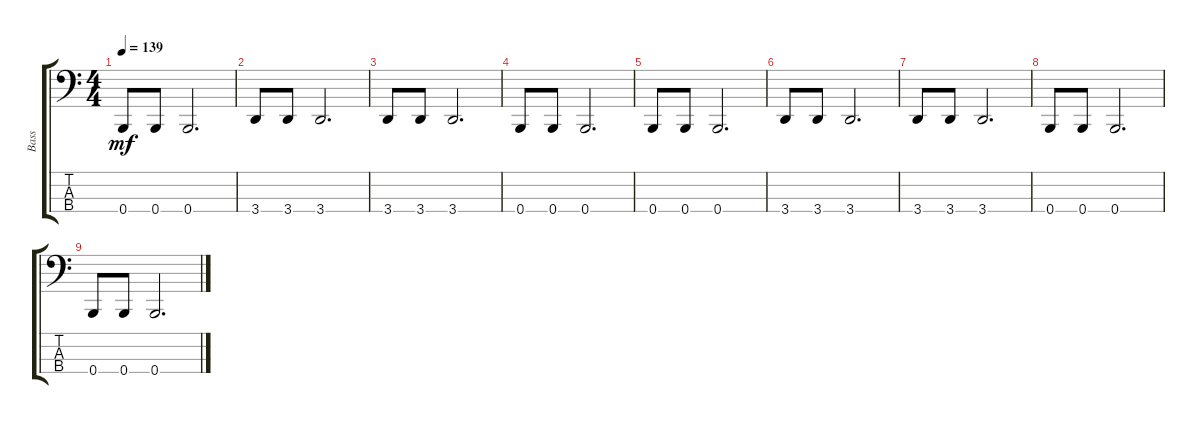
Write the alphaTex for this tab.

\track ("Bass" "Bass") {instrument electricbassfinger}
\staff {score tabs}
\tuning (E2 B1 Gb1 B0) {hide}
\ts (4 4)
\tempo 139
\clef f4
\ks c
0.4.8{dy mf} 0.4.8 0.4.2{d} |
3.4.8{volume 6} 3.4.8 3.4.2{d} |
3.4.8 3.4.8 3.4.2{d} |
0.4.8 0.4.8 0.4.2{d} |
0.4.8 0.4.8 0.4.2{d} |
3.4.8{volume 0} 3.4.8 3.4.2{d} |
3.4.8 3.4.8 3.4.2{d} |
0.4.8 0.4.8 0.4.2{d} |
0.4.8 0.4.8 0.4.2{d}
